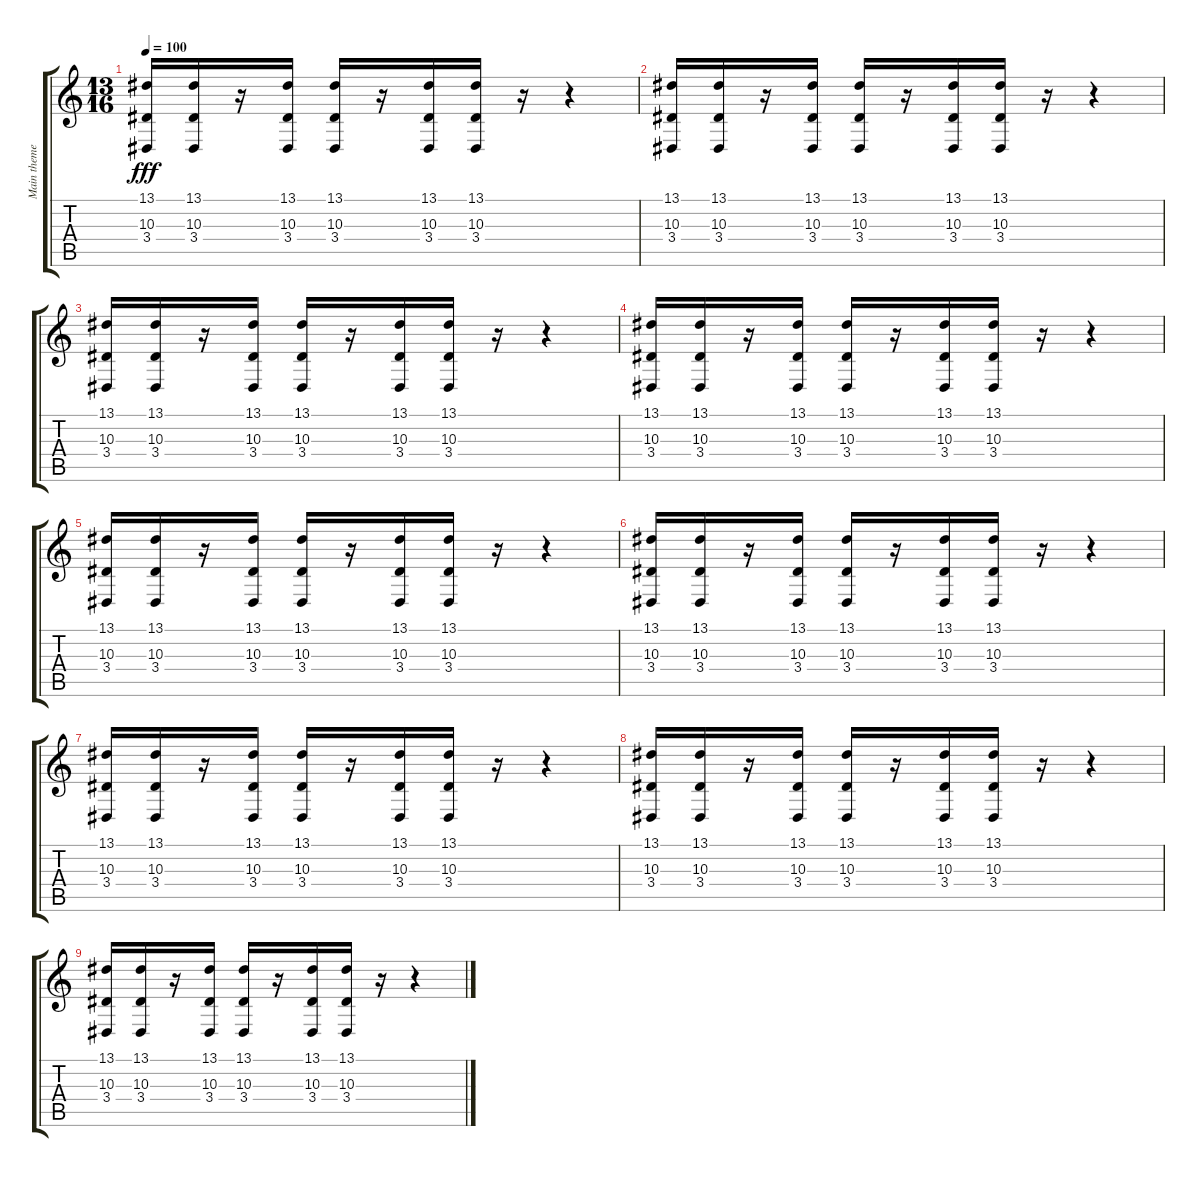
\track ("Main theme" "Main theme") {instrument synthstrings1}
\staff {score tabs}
\tuning (D4 A3 F3 C3 G2 C2) {hide}
\ts (13 16)
\tempo 100
\clef g2
\ks c
(13.1 10.3 3.4).16{dy fff} (13.1 10.3 3.4).16 r.16 (13.1 10.3 3.4).16 (13.1 10.3 3.4).16 r.16 (13.1 10.3 3.4).16 (13.1 10.3 3.4).16 r.16 r.4 |
(13.1 10.3 3.4).16 (13.1 10.3 3.4).16 r.16 (13.1 10.3 3.4).16 (13.1 10.3 3.4).16 r.16 (13.1 10.3 3.4).16 (13.1 10.3 3.4).16 r.16 r.4 |
(13.1 10.3 3.4).16 (13.1 10.3 3.4).16 r.16 (13.1 10.3 3.4).16 (13.1 10.3 3.4).16 r.16 (13.1 10.3 3.4).16 (13.1 10.3 3.4).16 r.16 r.4 |
(13.1 10.3 3.4).16 (13.1 10.3 3.4).16 r.16 (13.1 10.3 3.4).16 (13.1 10.3 3.4).16 r.16 (13.1 10.3 3.4).16 (13.1 10.3 3.4).16 r.16 r.4 |
(13.1 10.3 3.4).16 (13.1 10.3 3.4).16 r.16 (13.1 10.3 3.4).16 (13.1 10.3 3.4).16 r.16 (13.1 10.3 3.4).16 (13.1 10.3 3.4).16 r.16 r.4 |
(13.1 10.3 3.4).16 (13.1 10.3 3.4).16 r.16 (13.1 10.3 3.4).16 (13.1 10.3 3.4).16 r.16 (13.1 10.3 3.4).16 (13.1 10.3 3.4).16 r.16 r.4 |
(13.1 10.3 3.4).16 (13.1 10.3 3.4).16 r.16 (13.1 10.3 3.4).16 (13.1 10.3 3.4).16 r.16 (13.1 10.3 3.4).16 (13.1 10.3 3.4).16 r.16 r.4 |
(13.1 10.3 3.4).16 (13.1 10.3 3.4).16 r.16 (13.1 10.3 3.4).16 (13.1 10.3 3.4).16 r.16 (13.1 10.3 3.4).16 (13.1 10.3 3.4).16 r.16 r.4 |
(13.1 10.3 3.4).16 (13.1 10.3 3.4).16 r.16 (13.1 10.3 3.4).16 (13.1 10.3 3.4).16 r.16 (13.1 10.3 3.4).16 (13.1 10.3 3.4).16 r.16 r.4
